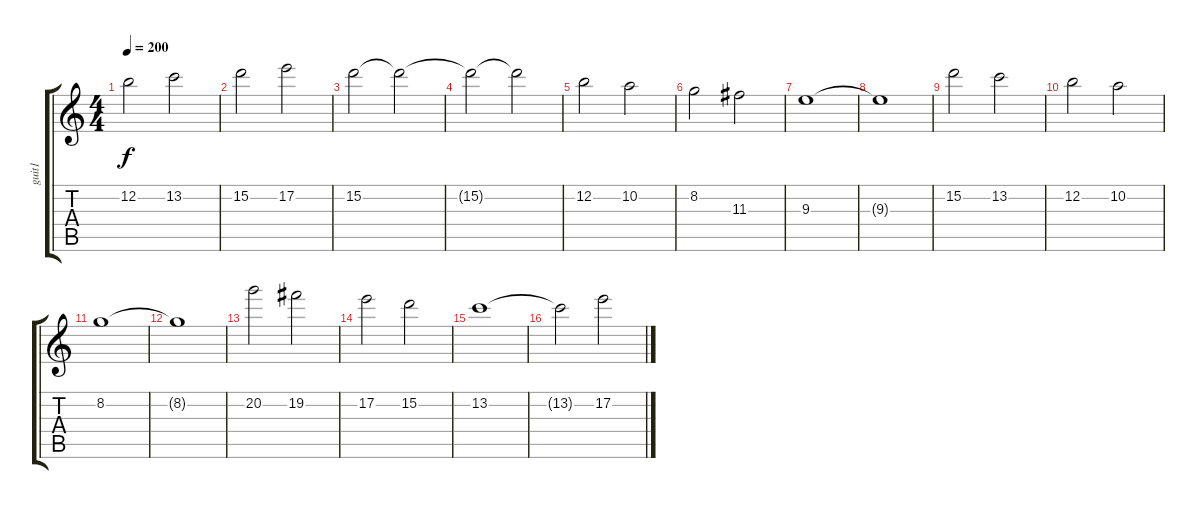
\track ("guit1" "guit1") {instrument distortionguitar}
\staff {score tabs}
\tuning (E4 B3 G3 D3 A2 E2) {hide}
\ts (4 4)
\tempo 200
\clef g2
\ks c
12.2.2{dy f} 13.2.2 |
15.2.2 17.2.2 |
15.2.2 15.2{t}.2 |
15.2{t}.2 15.2{t}.2 |
12.2.2 10.2.2 |
8.2.2 11.3.2 |
9.3.1 |
9.3{t}.1 |
15.2.2 13.2.2 |
12.2.2 10.2.2 |
8.2.1 |
8.2{t}.1 |
20.2.2 19.2.2 |
17.2.2 15.2.2 |
13.2.1 |
13.2{t}.2 17.2.2
